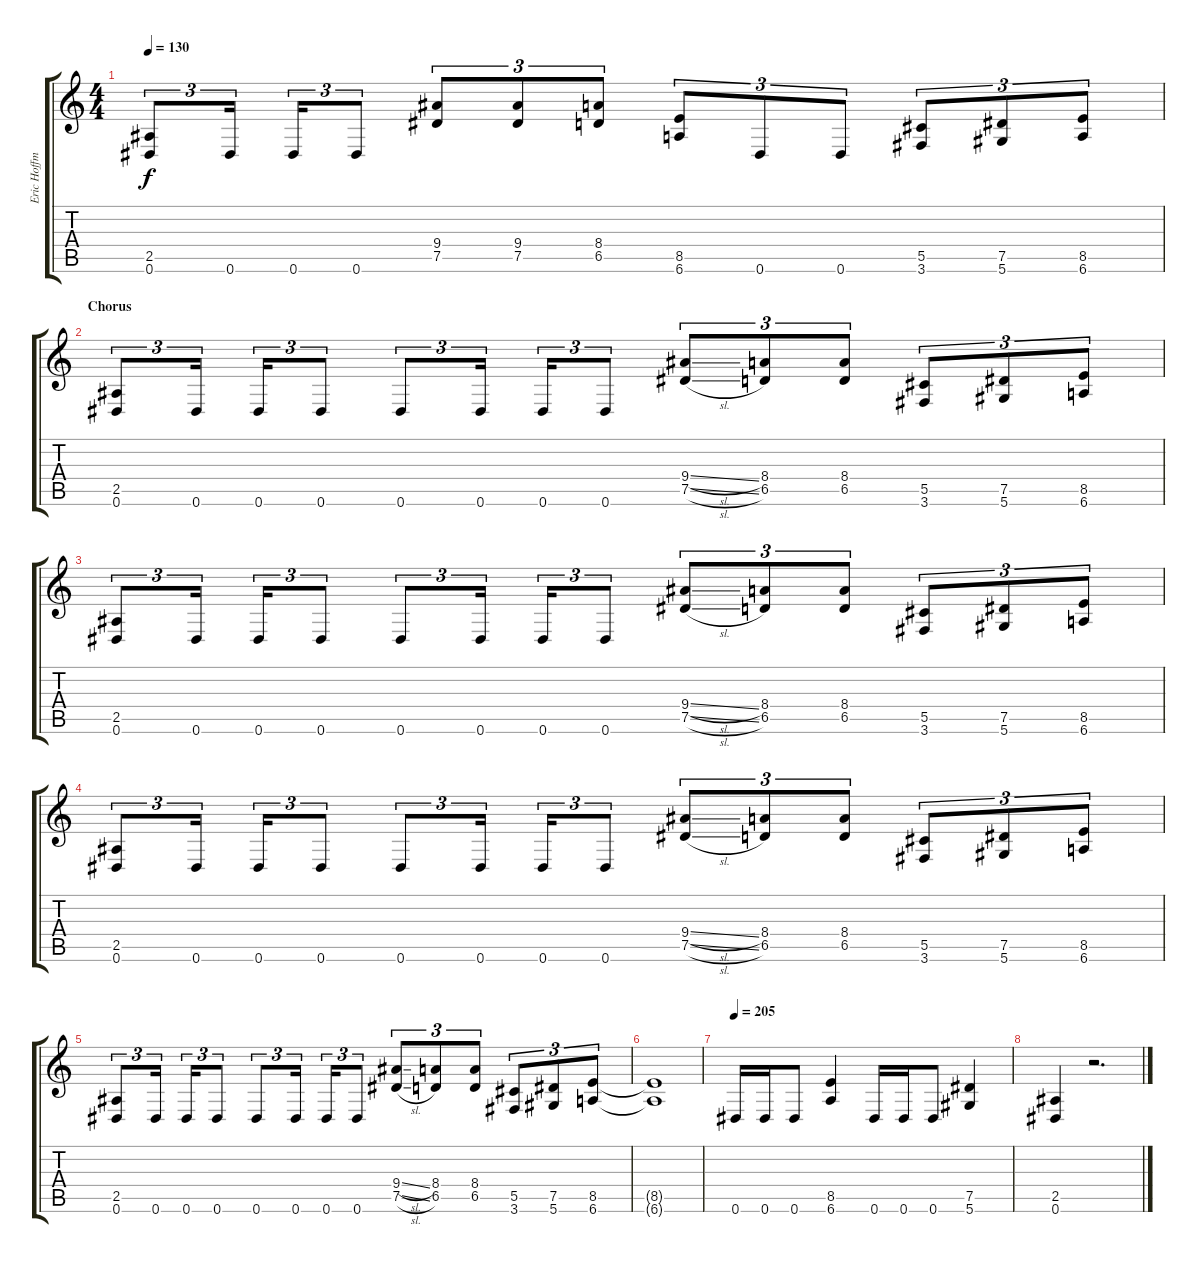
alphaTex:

\track ("Eric Hoffman" "Eric Hoffm") {instrument distortionguitar}
\staff {score tabs}
\tuning (Eb4 Bb3 Gb3 Db3 Ab2 Eb2) {hide}
\ts (4 4)
\tempo 130
\clef g2
\ks c
(2.5 0.6).8{tu (3 2) dy f} 0.6.16{tu (3 2)} 0.6.16{tu (3 2)} 0.6.8{tu (3 2)} (9.4 7.5).8{tu (3 2)} (9.4 7.5).8{tu (3 2)} (8.4 6.5).8{tu (3 2)} (8.5 6.6).8{tu (3 2)} 0.6.8{tu (3 2)} 0.6.8{tu (3 2)} (5.5 3.6).8{tu (3 2)} (7.5 5.6).8{tu (3 2)} (8.5 6.6).8{tu (3 2)} |
\section ("" "Chorus")
(2.5 0.6).8{tu (3 2)} 0.6.16{tu (3 2)} 0.6.16{tu (3 2)} 0.6.8{tu (3 2)} 0.6.8{tu (3 2)} 0.6.16{tu (3 2)} 0.6.16{tu (3 2)} 0.6.8{tu (3 2)} (9.4{sl} 7.5{sl}).8{tu (3 2)} (8.4 6.5).8{tu (3 2)} (8.4 6.5).8{tu (3 2)} (5.5 3.6).8{tu (3 2)} (7.5 5.6).8{tu (3 2)} (8.5 6.6).8{tu (3 2)} |
(2.5 0.6).8{tu (3 2)} 0.6.16{tu (3 2)} 0.6.16{tu (3 2)} 0.6.8{tu (3 2)} 0.6.8{tu (3 2)} 0.6.16{tu (3 2)} 0.6.16{tu (3 2)} 0.6.8{tu (3 2)} (9.4{sl} 7.5{sl}).8{tu (3 2)} (8.4 6.5).8{tu (3 2)} (8.4 6.5).8{tu (3 2)} (5.5 3.6).8{tu (3 2)} (7.5 5.6).8{tu (3 2)} (8.5 6.6).8{tu (3 2)} |
(2.5 0.6).8{tu (3 2)} 0.6.16{tu (3 2)} 0.6.16{tu (3 2)} 0.6.8{tu (3 2)} 0.6.8{tu (3 2)} 0.6.16{tu (3 2)} 0.6.16{tu (3 2)} 0.6.8{tu (3 2)} (9.4{sl} 7.5{sl}).8{tu (3 2)} (8.4 6.5).8{tu (3 2)} (8.4 6.5).8{tu (3 2)} (5.5 3.6).8{tu (3 2)} (7.5 5.6).8{tu (3 2)} (8.5 6.6).8{tu (3 2)} |
(2.5 0.6).8{tu (3 2)} 0.6.16{tu (3 2)} 0.6.16{tu (3 2)} 0.6.8{tu (3 2)} 0.6.8{tu (3 2)} 0.6.16{tu (3 2)} 0.6.16{tu (3 2)} 0.6.8{tu (3 2)} (9.4{sl} 7.5{sl}).8{tu (3 2)} (8.4 6.5).8{tu (3 2)} (8.4 6.5).8{tu (3 2)} (5.5 3.6).8{tu (3 2)} (7.5 5.6).8{tu (3 2)} (8.5 6.6).8{tu (3 2)} |
(8.5{t} 6.6{t}).1 |
\tempo 205
0.6.16 0.6.16 0.6.8 (8.5 6.6).4 0.6.16 0.6.16 0.6.8 (7.5 5.6).4 |
(2.5 0.6).4 r.2{d}
